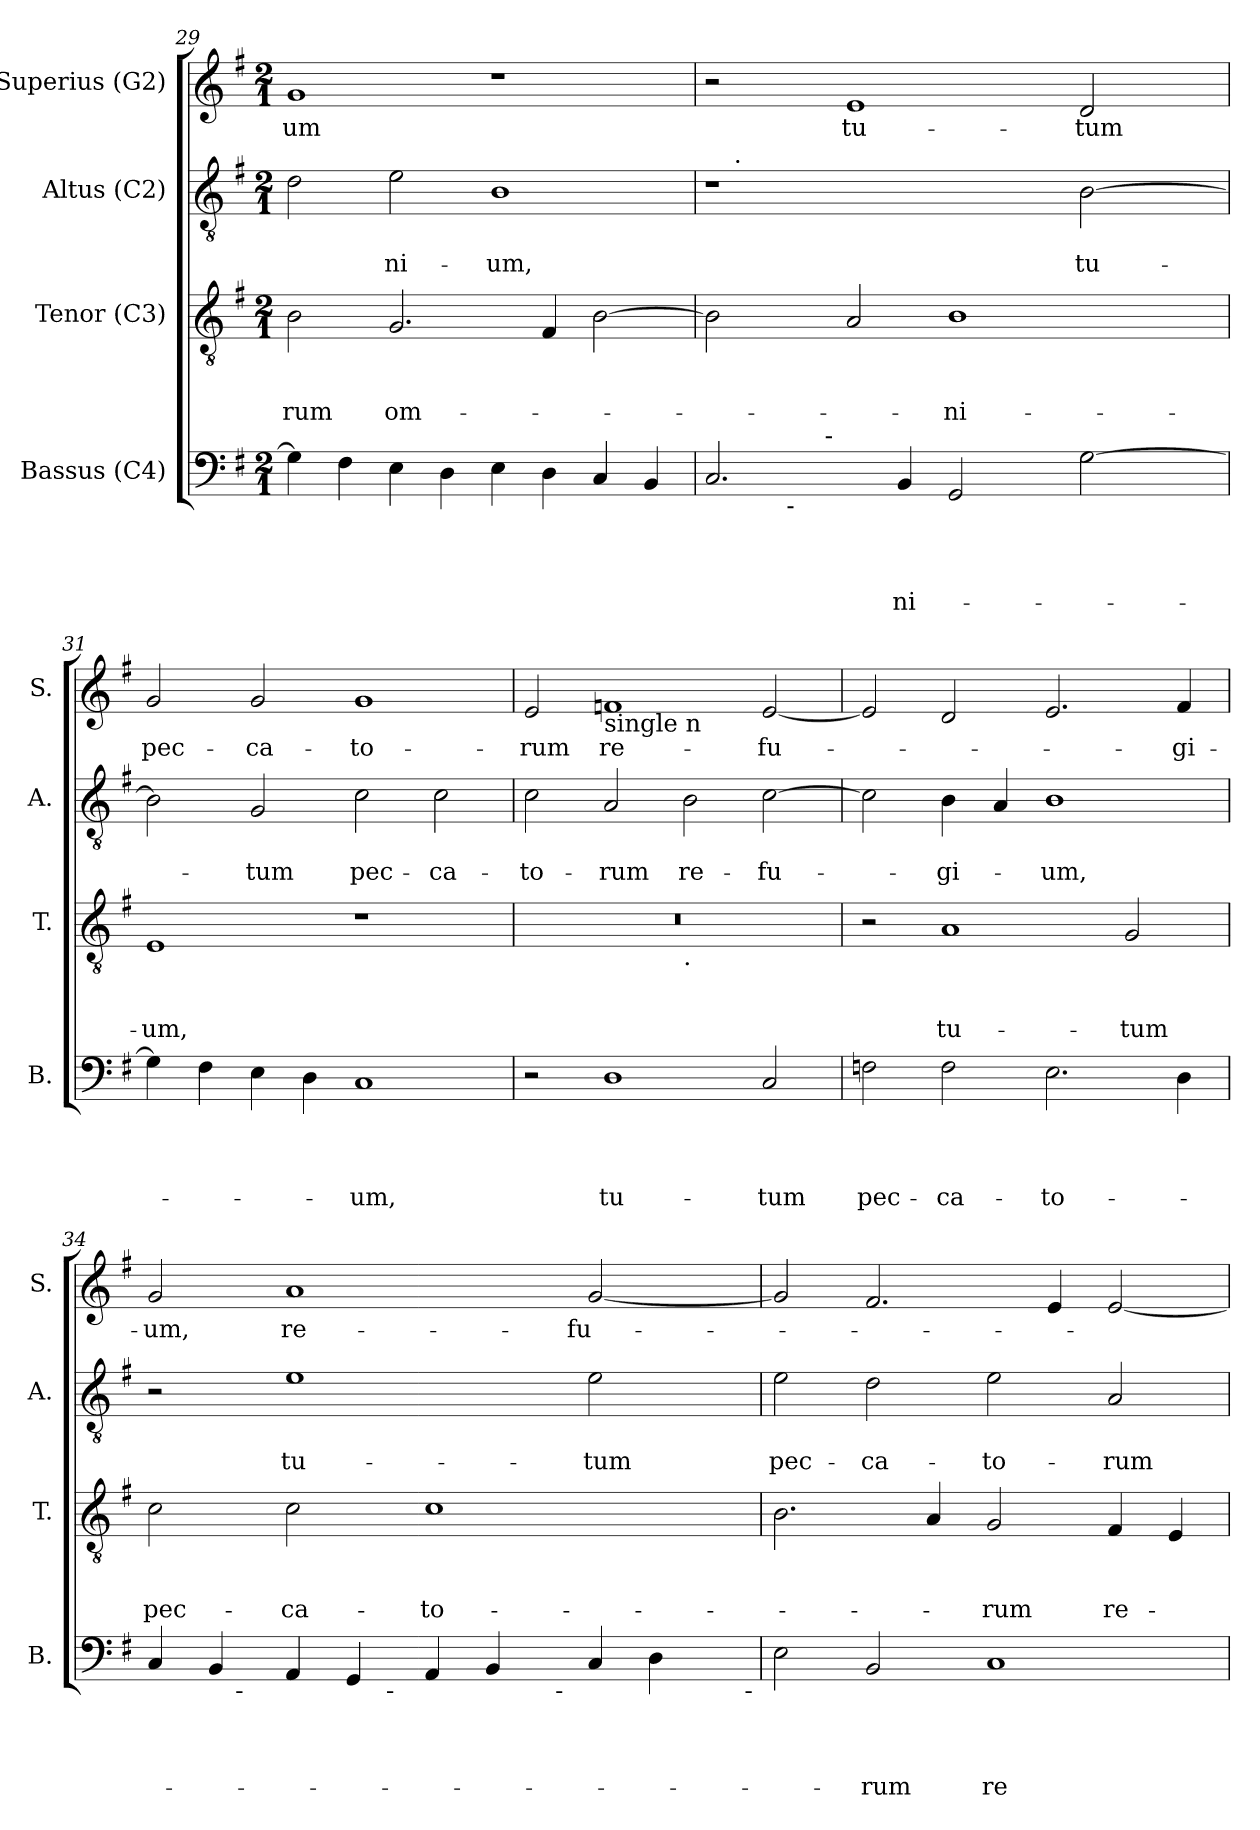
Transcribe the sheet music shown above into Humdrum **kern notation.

**kern	**text	**text	**text	**text	**kern	**text	**text	**text	**kern	**text	**text	**kern	**text
*part4	*part4	*part4	*part4	*part4	*part3	*part3	*part3	*part3	*part2	*part2	*part2	*part1	*part1
*staff4	*staff4	*staff4	*staff4	*staff4	*staff3	*staff3	*staff3	*staff3	*staff2	*staff2	*staff2	*staff1	*staff1
*I"Bassus (C4)	*	*	*	*	*I"Tenor (C3)	*	*	*	*I"Altus (C2)	*	*	*I"Superius (G2)	*
*I'B.	*	*	*	*	*I'T.	*	*	*	*I'A.	*	*	*I'S.	*
*clefF4	*	*	*	*	*clefGv2	*	*	*	*clefGv2	*	*	*clefG2	*
*k[f#]	*	*	*	*	*k[f#]	*	*	*	*k[f#]	*	*	*k[f#]	*
*G:	*	*	*	*	*G:	*	*	*	*G:	*	*	*G:	*
*M2/1	*	*	*	*	*M2/1	*	*	*	*M2/1	*	*	*M2/1	*
=29	=29	=29	=29	=29	=29	=29	=29	=29	=29	=29	=29	=29	=29
!	!	!	!	!	!	!	!	!LO:LY:b	!	!	!	!	!LO:LY:b
4G\]	.	.	.	.	2B\	.	.	-rum	2d\	.	.	1g	-um
4F#\	.	.	.	.	.	.	.	.	.	.	.	.	.
!	!	!	!	!	!	!	!	!LO:LY:b	!	!	!LO:LY:b	!	!
4E\	.	.	.	.	2.G/	.	.	om-	2e\	.	-ni-	.	.
4D\	.	.	.	.	.	.	.	.	.	.	.	.	.
!	!	!	!	!	!	!	!	!	!	!	!LO:LY:b	!	!
4E\	.	.	.	.	.	.	.	.	1B	.	-um,	1r	.
4D\	.	.	.	.	4F#/	.	.	.	.	.	.	.	.
4C/	.	.	.	.	[>2B\	.	.	.	.	.	.	.	.
4BB/	.	.	.	.	.	.	.	.	.	.	.	.	.
!!LO:PB:g=z
=30	=30	=30	=30	=30	=30	=30	=30	=30	=30	=30	=30	=30	=30
*^	*	*	*	*	*	*	*	*	*^	*	*	*	*
*	*^	*	*	*	*	*	*	*	*	*	*	*	*	*	*
2.C/	4ryy	4..ryy	.	.	.	.	2B\]	.	.	.	1r	16.ryy	.	.	2r	.
!	!	!	!	!	!	!	!	!	!	!	!	!LO:TX:a:t=.	!	!	!	!
.	.	.	.	.	.	.	.	.	.	.	.	1ryy	.	.	.	.
.	32ryy	.	.	.	.	.	.	.	.	.	.	.	.	.	.	.
!	!LO:TX:b:t=-	!	!	!	!	!	!	!	!	!	!	!	!	!	!	!
.	1ryy	.	.	.	.	.	.	.	.	.	.	.	.	.	.	.
!	!	!LO:TX:a:t=-	!	!	!	!	!	!	!	!	!	!	!	!	!	!
.	.	1ryy	.	.	.	.	.	.	.	.	.	.	.	.	.	.
!	!	!	!	!	!	!	!	!	!	!	!	!	!	!	!	!LO:LY:b
.	.	.	.	.	.	.	2A/	.	.	.	.	.	.	.	1e	tu-
!	!	!	!	!	!	!LO:LY:b	!	!	!	!	!	!	!	!	!	!
4BB/	.	.	.	.	.	-ni-	.	.	.	.	.	.	.	.	.	.
!	!	!	!	!	!	!	!	!	!	!LO:LY:b	!	!	!	!	!	!
2GG/	.	.	.	.	.	.	1B	.	.	-ni-	2ryy	.	.	.	.	.
.	.	.	.	.	.	.	.	.	.	.	.	2ryy	.	.	.	.
.	2ryy	.	.	.	.	.	.	.	.	.	.	.	.	.	.	.
.	.	2ryy	.	.	.	.	.	.	.	.	.	.	.	.	.	.
!	!	!	!	!	!	!	!	!	!	!	!	!	!	!LO:LY:b	!	!LO:LY:b
[>2G\	.	.	.	.	.	.	.	.	.	.	[>2B\	.	.	tu-	2d/	-tum
.	.	.	.	.	.	.	.	.	.	.	.	4ryy	.	.	.	.
.	8..ryy	.	.	.	.	.	.	.	.	.	.	.	.	.	.	.
.	.	.	.	.	.	.	.	.	.	.	.	8ryy	.	.	.	.
.	.	16ryy	.	.	.	.	.	.	.	.	.	.	.	.	.	.
.	.	.	.	.	.	.	.	.	.	.	.	32ryy	.	.	.	.
=31	=31	=31	=31	=31	=31	=31	=31	=31	=31	=31	=31	=31	=31	=31	=31	=31
!	!	!	!	!	!	!	!	!	!	!LO:LY:b	!	!	!	!	!	!LO:LY:b
*v	*v	*v	*	*	*	*	*	*	*	*	*v	*v	*	*	*	*
4G\]	.	.	.	.	1E	.	.	-um,	2B\]	.	.	2g/	pec-
4F#\	.	.	.	.	.	.	.	.	.	.	.	.	.
!	!	!	!	!	!	!	!	!	!	!	!LO:LY:b	!	!LO:LY:b
4E\	.	.	.	.	.	.	.	.	2G/	.	-tum	2g/	-ca-
4D\	.	.	.	.	.	.	.	.	.	.	.	.	.
!	!	!	!	!LO:LY:b	!	!	!	!	!	!	!LO:LY:b	!	!LO:LY:b
1C	.	.	.	-um,	1r	.	.	.	2c\	.	pec-	1g	-to-
!	!	!	!	!	!	!	!	!	!	!	!LO:LY:b	!	!
.	.	.	.	.	.	.	.	.	2c\	.	-ca-	.	.
=32	=32	=32	=32	=32	=32	=32	=32	=32	=32	=32	=32	=32	=32
!	!	!	!	!	!	!	!	!	!	!	!LO:LY:b	!	!LO:LY:b
*	*	*	*	*	*^	*	*	*	*	*	*	*	*
2r	.	.	.	.	0r	1ryy	.	.	.	2c\	.	-to-	2e/	-rum
!	!	!	!	!	!	!	!	!	!	!	!	!	!LO:TX:b:t=single n	!
!	!	!	!	!LO:LY:b	!	!	!	!	!	!	!	!LO:LY:b	!	!LO:LY:b
1D	.	.	.	tu-	.	.	.	.	.	2A/	.	-rum	1f	re-
!	!	!	!	!	!	!LO:TX:b:t=.	!	!	!	!	!	!	!	!
!	!	!	!	!	!	!	!	!	!	!	!	!LO:LY:b	!	!
.	.	.	.	.	.	1ryy	.	.	.	2B\	.	re-	.	.
!	!	!	!	!LO:LY:b	!	!	!	!	!	!	!	!LO:LY:b	!	!LO:LY:b
2C/	.	.	.	-tum	.	.	.	.	.	[>2c\	.	-fu-	[<2e/	-fu-
=33	=33	=33	=33	=33	=33	=33	=33	=33	=33	=33	=33	=33	=33	=33
!	!	!	!	!LO:LY:b	!	!	!	!	!	!	!	!	!	!
*	*	*	*	*	*v	*v	*	*	*	*	*	*	*	*
2Fn\	.	.	.	pec-	2r	.	.	.	2c\]	.	.	2e/]	.
!	!	!	!	!LO:LY:b	!	!	!	!LO:LY:b	!	!	!LO:LY:b	!	!
2F\	.	.	.	-ca-	1A	.	.	tu-	4B\	.	-gi-	2d/	.
.	.	.	.	.	.	.	.	.	4A/	.	.	.	.
!	!	!	!	!LO:LY:b	!	!	!	!	!	!	!LO:LY:b	!	!
2.E\	.	.	.	-to-	.	.	.	.	1B	.	-um,	2.e/	.
!	!	!	!	!	!	!	!	!LO:LY:b	!	!	!	!	!
.	.	.	.	.	2G/	.	.	-tum	.	.	.	.	.
!	!	!	!	!	!	!	!	!	!	!	!	!	!LO:LY:b
4D\	.	.	.	.	.	.	.	.	.	.	.	4f#>/	-gi-
!!LO:LB:g=z
=34	=34	=34	=34	=34	=34	=34	=34	=34	=34	=34	=34	=34	=34
!	!	!	!	!	!	!	!	!LO:LY:b	!	!	!	!	!LO:LY:b
*^	*	*	*	*	*	*	*	*	*	*	*	*	*
*	*^	*	*	*	*	*	*	*	*	*	*	*	*	*
*	*	*^	*	*	*	*	*	*	*	*	*	*	*	*	*
*	*	*	*^	*	*	*	*	*	*	*	*	*	*	*	*	*
4C/	4ryy	2..ryy	1ryy	1ryy	.	.	.	.	2c\	.	.	pec-	2r	.	.	2g/	-um,
4BB/	16ryy	.	.	.	.	.	.	.	.	.	.	.	.	.	.	.	.
!	!LO:TX:b:t=-	!	!	!	!	!	!	!	!	!	!	!	!	!	!	!	!
.	1ryy	.	.	.	.	.	.	.	.	.	.	.	.	.	.	.	.
!	!	!	!	!	!	!	!	!	!	!	!	!LO:LY:b	!	!	!LO:LY:b	!	!LO:LY:b
4AA/	.	.	.	.	.	.	.	.	2c\	.	.	-ca-	1e	.	tu-	1a	re-
4GG/	.	.	.	.	.	.	.	.	.	.	.	.	.	.	.	.	.
!	!	!LO:TX:b:t=-	!	!	!	!	!	!	!	!	!	!	!	!	!	!	!
.	.	1ryy	.	.	.	.	.	.	.	.	.	.	.	.	.	.	.
!	!	!	!	!	!	!	!	!	!	!	!	!LO:LY:b	!	!	!	!	!
4AA/	.	.	4ryy	2ryy	.	.	.	.	1c	.	.	-to-	.	.	.	.	.
4BB/	.	.	8ryy	.	.	.	.	.	.	.	.	.	.	.	.	.	.
.	2ryy	.	.	.	.	.	.	.	.	.	.	.	.	.	.	.	.
.	.	.	32ryy	.	.	.	.	.	.	.	.	.	.	.	.	.	.
!	!	!	!LO:TX:b:t=-	!	!	!	!	!	!	!	!	!	!	!	!	!	!
.	.	.	2ryy	.	.	.	.	.	.	.	.	.	.	.	.	.	.
!	!	!	!	!	!	!	!	!	!	!	!	!	!	!	!LO:LY:b	!	!LO:LY:b
4C/	.	.	.	4...ryy	.	.	.	.	.	.	.	.	2e\	.	-tum	[<2g/	-fu-
4D\	.	.	.	.	.	.	.	.	.	.	.	.	.	.	.	.	.
.	8.ryy	.	.	.	.	.	.	.	.	.	.	.	.	.	.	.	.
.	.	8ryy	.	.	.	.	.	.	.	.	.	.	.	.	.	.	.
.	.	.	16.ryy	.	.	.	.	.	.	.	.	.	.	.	.	.	.
!	!	!	!	!LO:TX:b:t=-	!	!	!	!	!	!	!	!	!	!	!	!	!
.	.	.	.	32ryy	.	.	.	.	.	.	.	.	.	.	.	.	.
=35	=35	=35	=35	=35	=35	=35	=35	=35	=35	=35	=35	=35	=35	=35	=35	=35	=35
!	!	!	!	!	!	!	!	!	!	!	!	!	!	!	!LO:LY:b	!	!
*v	*v	*v	*v	*v	*	*	*	*	*	*	*	*	*	*	*	*	*
2E\	.	.	.	.	2.B\	.	.	.	2e\	.	pec-	2g/]	.
!	!	!	!	!LO:LY:b	!	!	!	!	!	!	!LO:LY:b	!	!
2BB/	.	.	.	-rum	.	.	.	.	2d\	.	-ca-	2.f#/	.
.	.	.	.	.	4A/	.	.	.	.	.	.	.	.
!	!	!	!	!LO:LY:b	!	!	!	!LO:LY:b	!	!	!LO:LY:b	!	!
1C	.	.	.	re-	2G/	.	.	-rum	2e\	.	-to-	.	.
.	.	.	.	.	.	.	.	.	.	.	.	4e/	.
!	!	!	!	!	!	!	!	!LO:LY:b	!	!	!LO:LY:b	!	!
.	.	.	.	.	4F#/	.	.	re-	2A/	.	-rum	[<2e/	.
.	.	.	.	.	4E/	.	.	.	.	.	.	.	.
=	=	=	=	=	=	=	=	=	=	=	=	=	=
*-	*-	*-	*-	*-	*-	*-	*-	*-	*-	*-	*-	*-	*-
